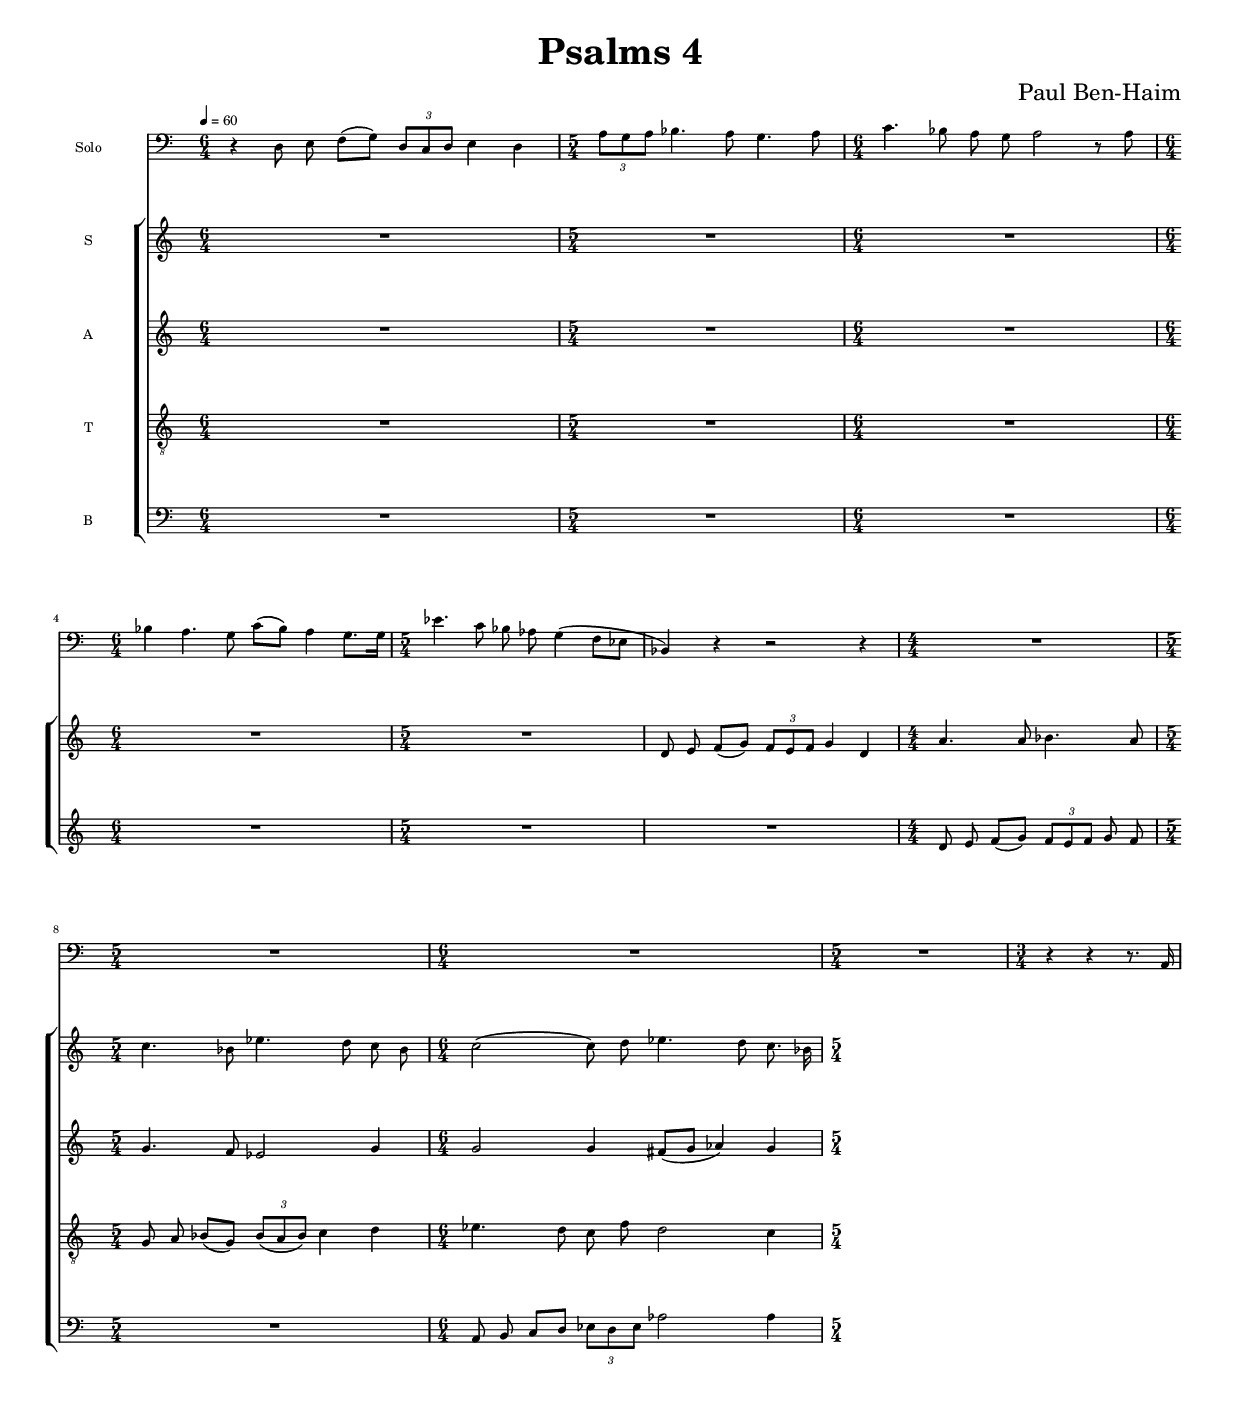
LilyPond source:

\include "english.ly"
\version "2.22.0"

global = {
  \key a \minor
  \time 5/4
  \tempo 4 = 60
}

%%%%%%%%%%%%%%%%%%%%%%%%%%%%%%%%
soloNotes = \relative c {
  \dynamicUp \numericTimeSignature
  \clef "bass"
  \time 6/4 r4 d8 e f[( g]) \times 2/3 { d8[ c d] } e4 d |
  \time 5/4 \times 2/3 { a'8[ g a] } bf4. a8 g4. a8 |
  \time 6/4 c4. bf8 a g a2 r8 a8 |
  bf4 a4. g8 c8[( bf]) a4 g8.[ g16] |
  \time 5/4 ef'4. c8 bf af g4( f8[ ef] | 
  bf4) r4 r2 r4 |
  \time 4/4 R1 |
  \time 5/4 R1*5/4 |
  \time 6/4 R1*6/4 |
  % Page 5
  \time 5/4 R1*5/4 |
  \time 3/4 r4 r4 r8. a16 |
}

%%%%%%%%%%%%%%%%%%%%%%%%%%%%%%%%
sopMusic = \relative c'' {
  % page 1
  \dynamicUp \numericTimeSignature
  \time 6/4 R1*6/4 | \time 5/4 R1*5/4 | \time 6/4 R1*6/4 | \time 6/4 R1*6/4 |
  \time 5/4 R1*5/4 |
  d,8 e8 f[( g)] \times 2/3 { f[ e f] } g4 d |
  \time 4/4 a'4. a8 bf4. a8 |
  \time 5/4 c4. bf8 ef4. d8 c8 bf8 |
  \time 6/4 c2( c8) d8 ef4. d8 c8. bf16 |
}

%%%%%%%%%%%%%%%%%%%%%%%%%%%%%%%%
altMusic = \relative c'' {
  \dynamicUp \numericTimeSignature
  
  \time 6/4 R1*6/4 | \time 5/4 R1*5/4 | \time 6/4 R1*6/4 | \time 6/4 R1*6/4 |
  \time 5/4 R1*5/4 |
  | R1*5/4 |
  \time 4/4 d,8 e8 f[( g)] \times 2/3 { f[ e f] } g8 f |
  \time 5/4 g4. f8 ef2 g4
  \time 6/4 g2 g4 fs8[( g] af4) g4 |
}

%%%%%%%%%%%%%%%%%%%%%%%%%%%%%%%%
tenMusic = \relative c' {
  \dynamicUp \numericTimeSignature
  \time 6/4 R1*6/4 | \time 5/4 R1*5/4 | \time 6/4 R1*6/4 | \time 6/4 R1*6/4 |
  \time 5/4 R1*5/4 |
  R1*5/4 | \time 4/4 R1
  \time 5/4 g8 a8 bf[( g]) \times 2/3 { bf8[ (a bf]) } c4 d |
  \time 6/4 ef4. d8 c f d2 c4 |
}

%%%%%%%%%%%%%%%%%%%%%%%%%%%%%%%%
basMusic = \relative c {
  \dynamicUp \numericTimeSignature
  \time 6/4 R1*6/4 | \time 5/4 R1*5/4 | \time 6/4 R1*6/4 | \time 6/4 R1*6/4 |
  \time 5/4 R1*5/4 |
  R1*5/4 |
  \time 4/4 R1 | 
  \time 5/4 R1*5/4 |
  \time 6/4 a8 b c[ d] \times 2/3 { ef[ d ef] } af2 af4 |
}



\header {
  title = "Psalms 4"
  composer = "Paul Ben-Haim"
  % Do not display the tagline for this book
  % tagline = ##f
}

\layout {   
  #(layout-set-staff-size 12)
  \context {
    \Staff
    \RemoveEmptyStaves
  }
  \context {
    \ChoirStaff
    \RemoveEmptyStaves
  }
  % \context { 
  %   \Lyrics
  %   \override  LyricHyphen #'minimum-distance = #0.8 
  % } 
}

\score {
  <<
    \new Voice = "SoloVoice" << 
      \set Staff.instrumentName = "Solo"
      \autoBeamOff
      \global \soloNotes 
    >>
    \new ChoirStaff <<

      \new Staff = "sop" <<
        \new Voice = "sopranos" {
          \set Staff.instrumentName = "S"
          <<
             \autoBeamOff
             \global \sopMusic
          >>
        }
      >>

      \new Staff = "alt" <<
        \new Voice = "altos" {
          \set Staff.instrumentName = "A"
          <<
             \autoBeamOff
             \global \altMusic
          >>
        }
      >>

      \new Staff = "ten" <<
        \clef "G_8"
        \new Voice = "tenors" {
          \set Staff.instrumentName = "T"
          <<
             \autoBeamOff
             \global \tenMusic
          >>
        }
      >>

      \new Staff = "bas" <<
        \clef bass
        \new Voice = "basses" {
          \set Staff.instrumentName = "B"
          <<
             \autoBeamOff
             \global \basMusic
          >>
        }
      >>

    >>
  >>

  \header { }

  \layout {
    % $(layout-set-staff-size 17)
    % \override LyricText #'font-size = #1.81
    \context {
      \Staff
    }
  }
  \midi {
    \context {
      \Score
    }
  }
}
